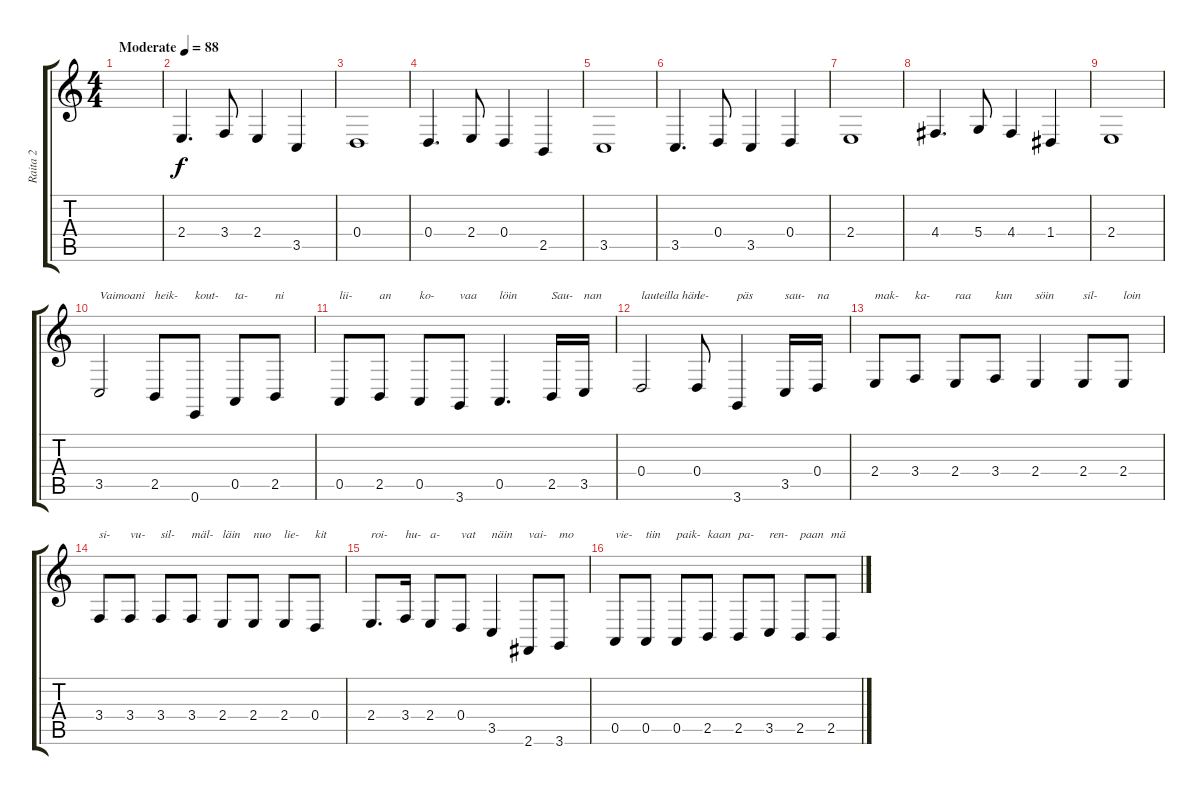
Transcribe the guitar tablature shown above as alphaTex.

\track ("Raita 2" "Raita 2") {instrument altosax}
\staff {score tabs}
\tuning (E4 B3 G3 D3 A2 E2) {hide}
\ts (4 4)
\tempo (88 "Moderate")
\clef g2
\ks c
|
2.4.4{d} 3.4.8 2.4.4 3.5.4 |
0.4.1 |
0.4.4{d} 2.4.8 0.4.4 2.5.4 |
3.5.1 |
3.5.4{d} 0.4.8 3.5.4 0.4.4 |
2.4.1 |
4.4.4{d} 5.4.8 4.4.4 1.4.4 |
2.4.1 |
3.5.2{txt "Vaimoani"} 2.5.8{txt "heik-"} 0.6.8{txt "kout-"} 0.5.8{txt "ta-"} 2.5.8{txt "ni"} |
0.5.8{txt "lii-"} 2.5.8{txt "an"} 0.5.8{txt "ko-"} 3.6.8{txt "vaa"} 0.5.4{d txt "löin"} 2.5.16{txt "Sau-"} 3.5.16{txt "nan"} |
0.4.2{txt "lauteilla hän"} 0.4.8{txt "le-"} 3.6.4{txt "päs"} 3.5.16{txt "sau-"} 0.4.16{txt "na"} |
2.4.8{txt "mak-"} 3.4.8{txt "ka-"} 2.4.8{txt "raa"} 3.4.8{txt "kun"} 2.4.4{txt "söin"} 2.4.8{txt "sil-"} 2.4.8{txt "loin"} |
3.4.8{txt "si-"} 3.4.8{txt "vu-"} 3.4.8{txt "sil-"} 3.4.8{txt "mäl-"} 2.4.8{txt "läin"} 2.4.8{txt "nuo"} 2.4.8{txt "lie-"} 0.4.8{txt "kit"} |
2.4.8{d txt "roi-"} 3.4.16{txt "hu-"} 2.4.8{txt "a-"} 0.4.8{txt "vat"} 3.5.4{txt "näin"} 2.6.8{txt "vai-"} 3.6.8{txt "mo"} |
0.5.8{txt "vie-"} 0.5.8{txt "tiin"} 0.5.8{txt "paik-"} 2.5.8{txt "kaan"} 2.5.8{txt "pa-"} 3.5.8{txt "ren-"} 2.5.8{txt "paan"} 2.5.8{txt "mä"}
